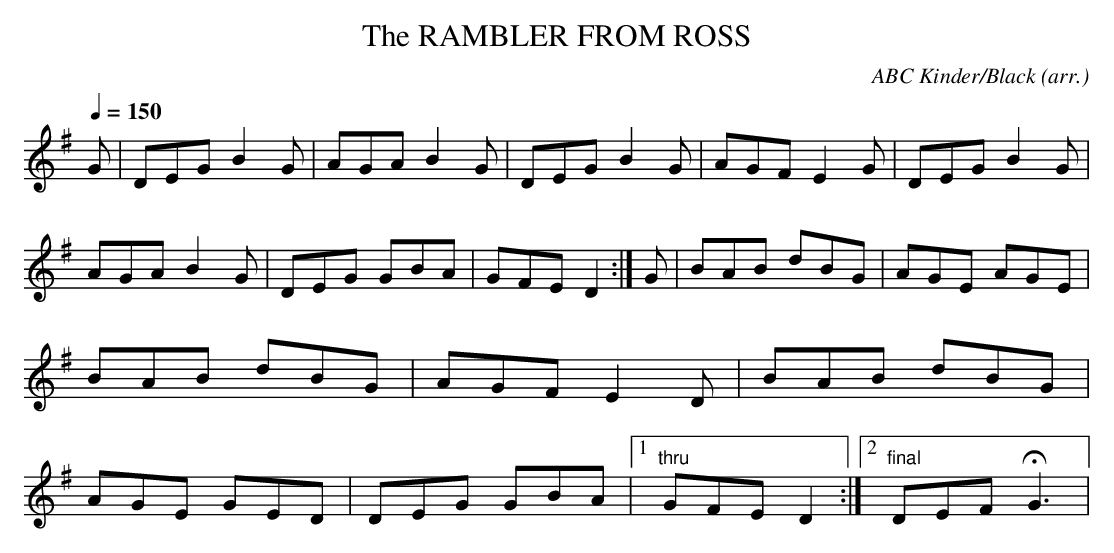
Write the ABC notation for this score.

X:1
T:RAMBLER FROM ROSS, The\
C:ABC Kinder/Black (arr.)\
M:6/8\
L:1/8\
Q:1/4=150\
K:G\
G|DEG B2G|AGA B2G|DEG B2G|AGF E2G|\
DEG B2G|AGA B2G|DEG GBA|GFE D2 :|\
G|BAB dBG|AGE AGE|BAB dBG|AGF E2 D|\
BAB dBG|AGE GED|DEG GBA|1 "thru"GFE D2:|\
[2 "final"DEF HG3|\
\
\
\
\
